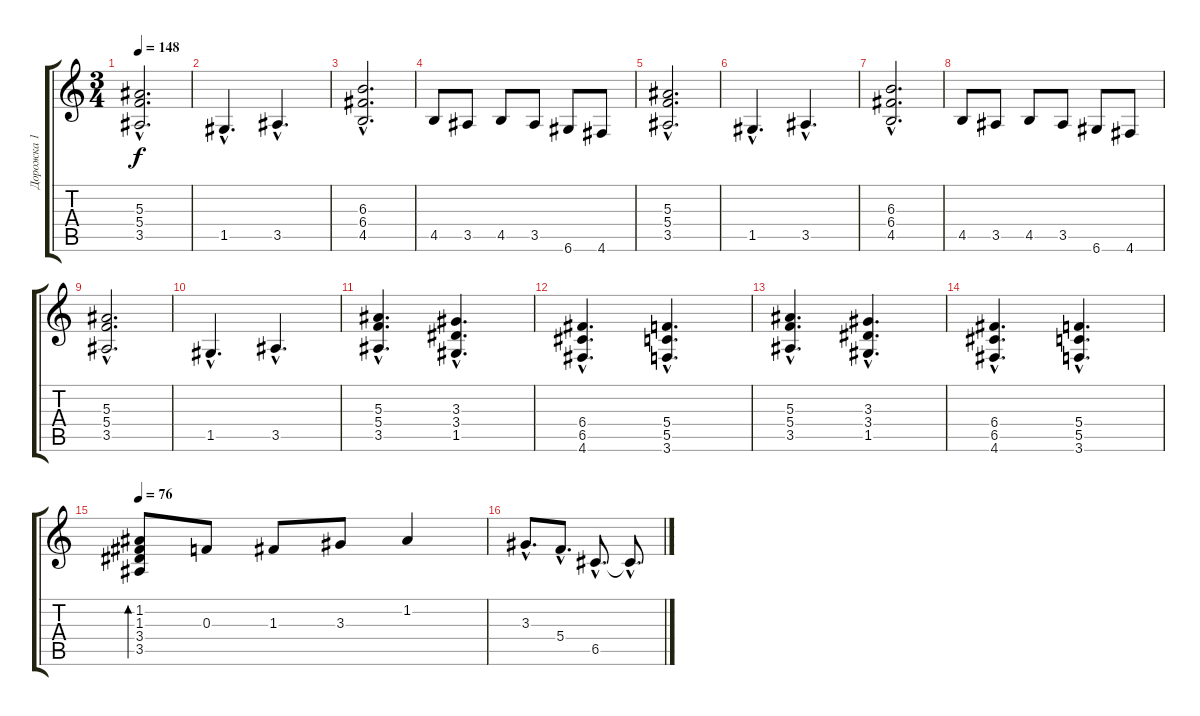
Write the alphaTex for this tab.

\track ("Дорожка 1" "Дорожка 1") {instrument distortionguitar}
\staff {score tabs}
\tuning (D4 A3 F3 C3 G2 D2) {hide}
\ts (3 4)
\tempo 148
\clef g2
\ks c
(5.3{hac} 5.4{hac} 3.5{hac}).2{d dy f} |
1.5{hac}.4{d} 3.5{hac}.4{d} |
(6.3{hac} 6.4{hac} 4.5{hac}).2{d} |
4.5.8 3.5.8 4.5.8 3.5.8 6.6.8 4.6.8 |
(5.3{hac} 5.4{hac} 3.5{hac}).2{d} |
1.5{hac}.4{d} 3.5{hac}.4{d} |
(6.3{hac} 6.4{hac} 4.5{hac}).2{d} |
4.5.8 3.5.8 4.5.8 3.5.8 6.6.8 4.6.8 |
(5.3{hac} 5.4{hac} 3.5{hac}).2{d} |
1.5{hac}.4{d} 3.5{hac}.4{d} |
(5.3{hac} 5.4{hac} 3.5{hac}).4{d} (3.3{hac} 3.4{hac} 1.5{hac}).4{d} |
(6.4{hac} 6.5{hac} 4.6{hac}).4{d} (5.4{hac} 5.5{hac} 3.6{hac}).4{d} |
(5.3{hac} 5.4{hac} 3.5{hac}).4{d} (3.3{hac} 3.4{hac} 1.5{hac}).4{d} |
(6.4{hac} 6.5{hac} 4.6{hac}).4{d} (5.4{hac} 5.5{hac} 3.6{hac}).4{d} |
\tempo 76
(1.2 1.3 3.4 3.5).8{bd 480} 0.3.8 1.3.8 3.3.8 1.2.4 |
3.3{hac}.8{d} 5.4{hac}.8{d} 6.5{hac}.8{d} 6.5{hac t}.8{d}
